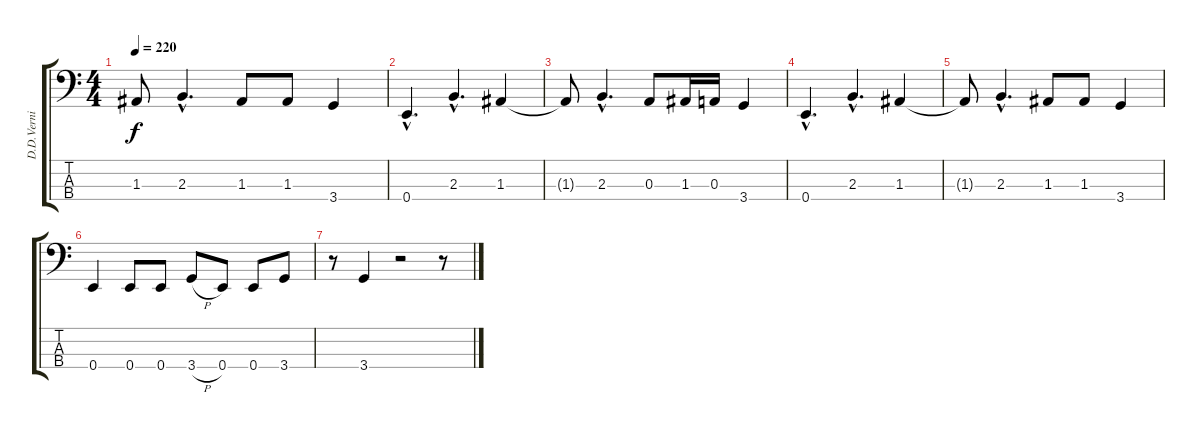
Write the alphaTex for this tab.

\track ("D.D.Verni - Bass" "D.D.Verni ") {instrument slapbass1}
\staff {score tabs}
\tuning (G2 D2 A1 E1) {hide}
\ts (4 4)
\tempo 220
\clef f4
\ks c
1.3{t}.8{dy f} 2.3{hac}.4{d} 1.3.8 1.3.8 3.4.4 |
0.4{hac}.4{d} 2.3{hac}.4{d} 1.3.4 |
1.3{t}.8 2.3{hac}.4{d} 0.3.8 1.3.16 0.3.16 3.4.4 |
0.4{hac}.4{d} 2.3{hac}.4{d} 1.3.4 |
1.3{t}.8 2.3{hac}.4{d} 1.3.8 1.3.8 3.4.4 |
0.4.4 0.4.8 0.4.8 3.4{h}.8 0.4.8 0.4.8 3.4.8 |
r.8 3.4.4 r.2 r.8
